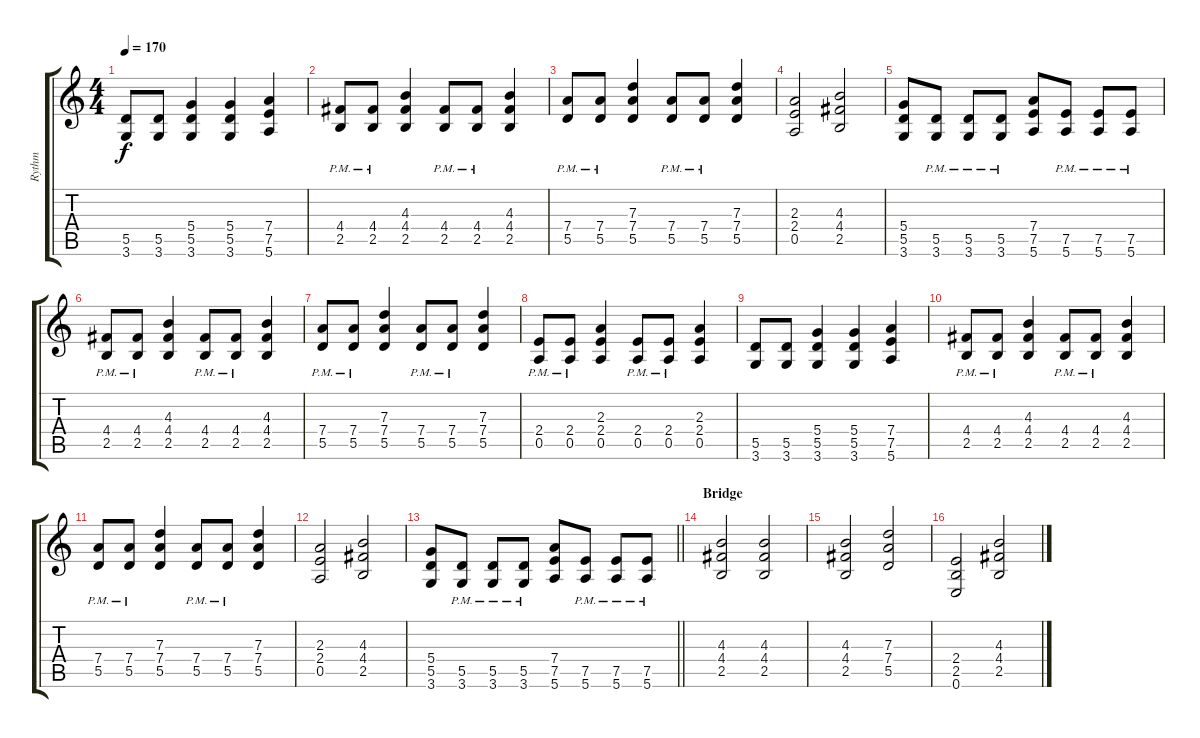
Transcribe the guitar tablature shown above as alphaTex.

\track ("Rythm" "Rythm") {instrument overdrivenguitar}
\staff {score tabs}
\tuning (E4 B3 G3 D3 A2 E2) {hide}
\ts (4 4)
\tempo 170
\clef g2
\ks c
(5.5 3.6).8{dy f} (5.5 3.6).8 (5.4 5.5 3.6).4 (5.4 5.5 3.6).4 (7.4 7.5 5.6).4 |
(4.4{pm} 2.5{pm}).8 (4.4{pm} 2.5{pm}).8 (4.3 4.4 2.5).4 (4.4{pm} 2.5{pm}).8 (4.4{pm} 2.5{pm}).8 (4.3 4.4 2.5).4 |
(7.4{pm} 5.5{pm}).8 (7.4{pm} 5.5{pm}).8 (7.3 7.4 5.5).4 (7.4{pm} 5.5{pm}).8 (7.4{pm} 5.5{pm}).8 (7.3 7.4 5.5).4 |
(2.3 2.4 0.5).2 (4.3 4.4 2.5).2 |
(5.4 5.5 3.6).8 (5.5{pm} 3.6{pm}).8 (5.5{pm} 3.6{pm}).8 (5.5{pm} 3.6{pm}).8 (7.4 7.5 5.6).8 (7.5{pm} 5.6{pm}).8 (7.5{pm} 5.6{pm}).8 (7.5{pm} 5.6{pm}).8 |
(4.4{pm} 2.5{pm}).8 (4.4{pm} 2.5{pm}).8 (4.3 4.4 2.5).4 (4.4{pm} 2.5{pm}).8 (4.4{pm} 2.5{pm}).8 (4.3 4.4 2.5).4 |
(7.4{pm} 5.5{pm}).8 (7.4{pm} 5.5{pm}).8 (7.3 7.4 5.5).4 (7.4{pm} 5.5{pm}).8 (7.4{pm} 5.5{pm}).8 (7.3 7.4 5.5).4 |
(2.4{pm} 0.5{pm}).8 (2.4{pm} 0.5{pm}).8 (2.3 2.4 0.5).4 (2.4{pm} 0.5{pm}).8 (2.4{pm} 0.5{pm}).8 (2.3 2.4 0.5).4 |
(5.5 3.6).8 (5.5 3.6).8 (5.4 5.5 3.6).4 (5.4 5.5 3.6).4 (7.4 7.5 5.6).4 |
(4.4{pm} 2.5{pm}).8 (4.4{pm} 2.5{pm}).8 (4.3 4.4 2.5).4 (4.4{pm} 2.5{pm}).8 (4.4{pm} 2.5{pm}).8 (4.3 4.4 2.5).4 |
(7.4{pm} 5.5{pm}).8 (7.4{pm} 5.5{pm}).8 (7.3 7.4 5.5).4 (7.4{pm} 5.5{pm}).8 (7.4{pm} 5.5{pm}).8 (7.3 7.4 5.5).4 |
(2.3 2.4 0.5).2 (4.3 4.4 2.5).2 |
\barLineRight lightlight
(5.4 5.5 3.6).8 (5.5{pm} 3.6{pm}).8 (5.5{pm} 3.6{pm}).8 (5.5{pm} 3.6{pm}).8 (7.4 7.5 5.6).8 (7.5{pm} 5.6{pm}).8 (7.5{pm} 5.6{pm}).8 (7.5{pm} 5.6{pm}).8 |
\section ("" "Bridge")
(4.3 4.4 2.5).2 (4.3 4.4 2.5).2 |
(4.3 4.4 2.5).2 (7.3 7.4 5.5).2 |
(2.4 2.5 0.6).2 (4.3 4.4 2.5).2
